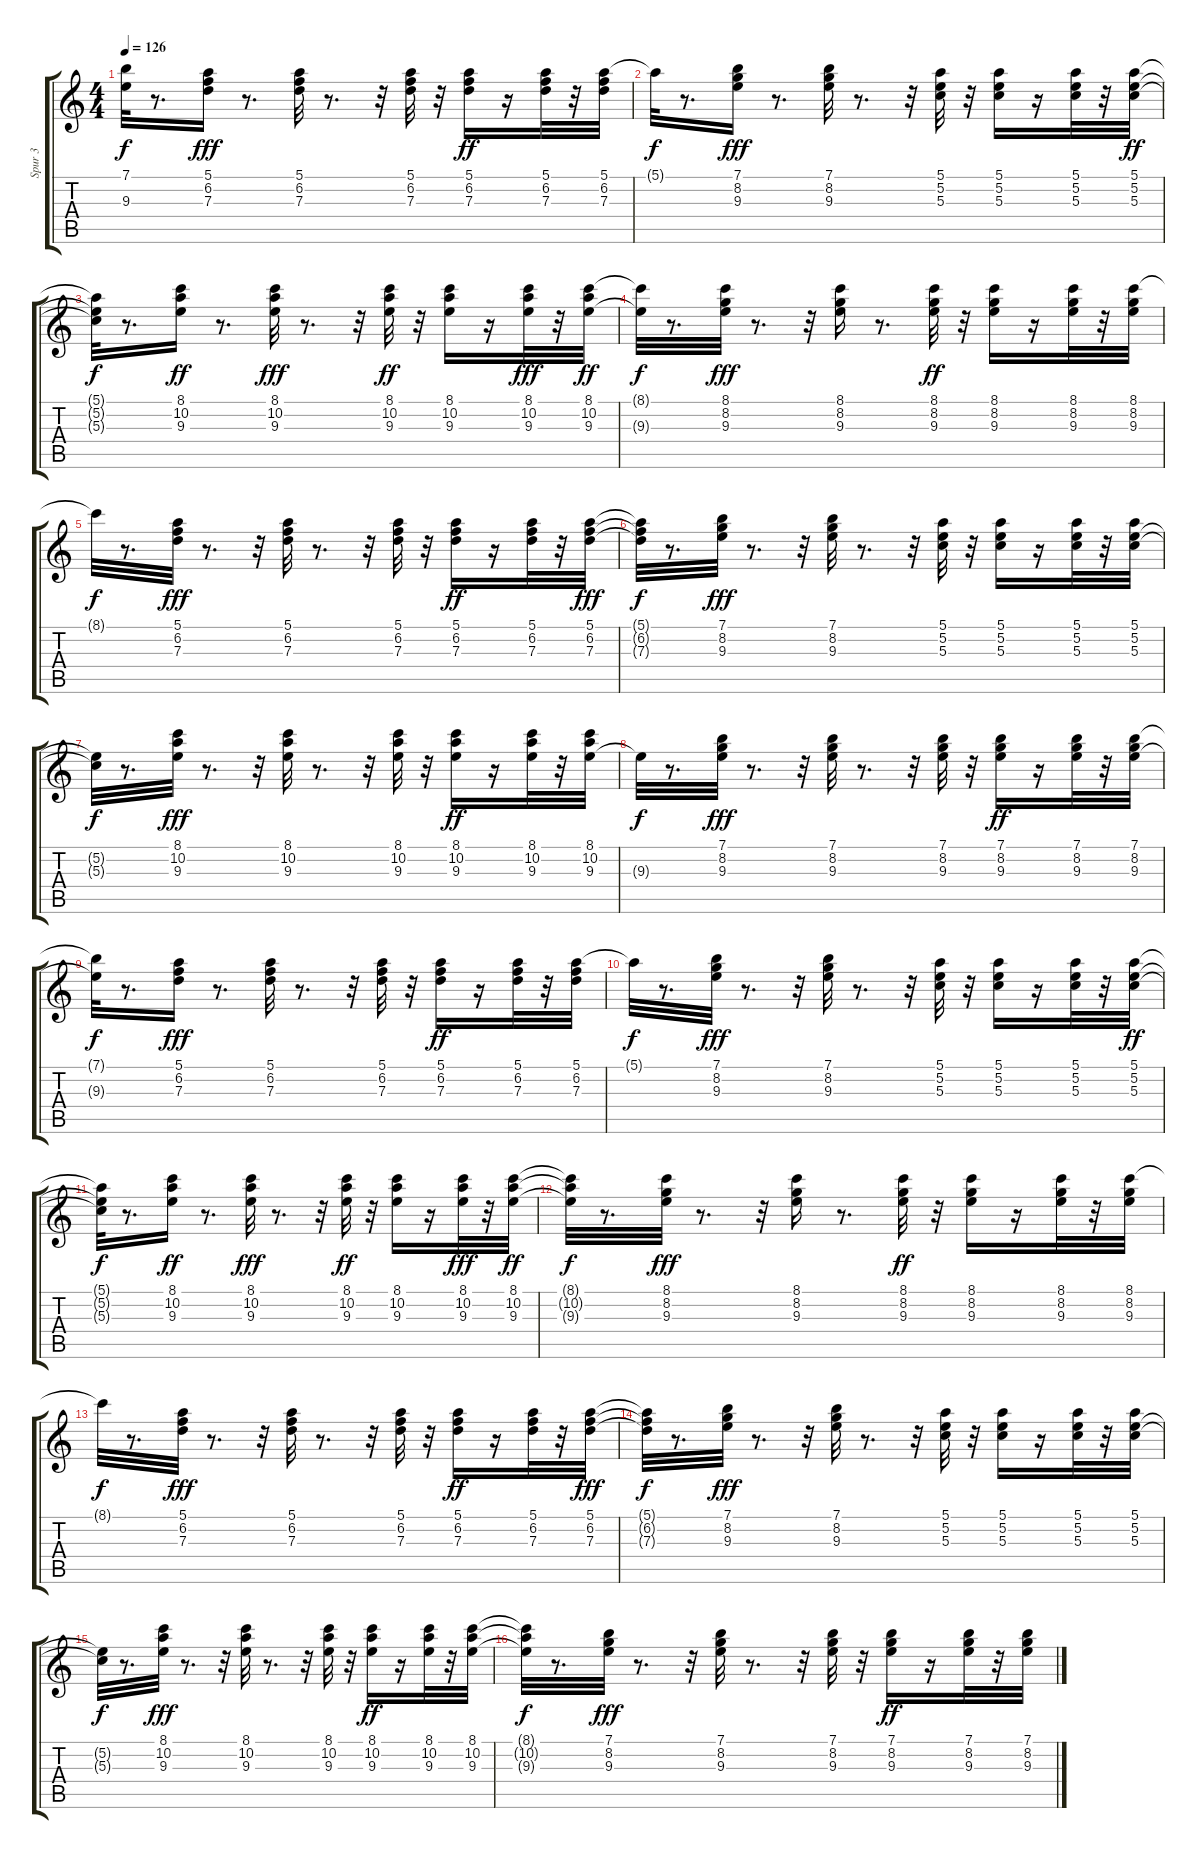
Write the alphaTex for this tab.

\track ("Spur 3" "Spur 3") {instrument electricguitarmuted}
\staff {score tabs}
\tuning (E4 B3 G3 D3 A2 E2) {hide}
\ts (4 4)
\tempo 126
\clef g2
\ks c
(7.1{t} 9.3{t}).32{dy f} r.8{d} (5.1 6.2 7.3).16{dy fff} r.8{d} (5.1 6.2 7.3).32 r.8{d} r.32 (5.1 6.2 7.3).32 r.32 (5.1 6.2 7.3).16{dy ff} r.16 (5.1 6.2 7.3).32 r.32 (5.1 6.2 7.3).32 |
5.1{t}.32{dy f} r.8{d} (7.1 8.2 9.3).16{dy fff} r.8{d} (7.1 8.2 9.3).32 r.8{d} r.32 (5.1 5.2 5.3).32 r.32 (5.1 5.2 5.3).16 r.16 (5.1 5.2 5.3).32 r.32 (5.1 5.2 5.3).32{dy ff} |
(5.1{t} 5.2{t} 5.3{t}).32{dy f} r.8{d} (8.1 10.2 9.3).16{dy ff} r.8{d} (8.1 10.2 9.3).32{dy fff} r.8{d} r.32 (8.1 10.2 9.3).32{dy ff} r.32 (8.1 10.2 9.3).16 r.16 (8.1 10.2 9.3).32{dy fff} r.32 (8.1 10.2 9.3).32{dy ff} |
(8.1{t} 9.3{t}).32{dy f} r.8{d} (8.1 8.2 9.3).32{dy fff} r.8{d} r.32 (8.1 8.2 9.3).16 r.8{d} (8.1 8.2 9.3).32{dy ff} r.32 (8.1 8.2 9.3).16 r.16 (8.1 8.2 9.3).32 r.32 (8.1 8.2 9.3).32 |
8.1{t}.32{dy f} r.8{d} (5.1 6.2 7.3).32{dy fff} r.8{d} r.32 (5.1 6.2 7.3).32 r.8{d} r.32 (5.1 6.2 7.3).32 r.32 (5.1 6.2 7.3).16{dy ff} r.16 (5.1 6.2 7.3).32 r.32 (5.1 6.2 7.3).32{dy fff} |
(5.1{t} 6.2{t} 7.3{t}).32{dy f} r.8{d} (7.1 8.2 9.3).32{dy fff} r.8{d} r.32 (7.1 8.2 9.3).32 r.8{d} r.32 (5.1 5.2 5.3).32 r.32 (5.1 5.2 5.3).16 r.16 (5.1 5.2 5.3).32 r.32 (5.1 5.2 5.3).32 |
(5.2{t} 5.3{t}).32{dy f} r.8{d} (8.1 10.2 9.3).32{dy fff} r.8{d} r.32 (8.1 10.2 9.3).32 r.8{d} r.32 (8.1 10.2 9.3).32 r.32 (8.1 10.2 9.3).16{dy ff} r.16 (8.1 10.2 9.3).32 r.32 (8.1 10.2 9.3).32 |
9.3{t}.32{dy f} r.8{d} (7.1 8.2 9.3).32{dy fff} r.8{d} r.32 (7.1 8.2 9.3).32 r.8{d} r.32 (7.1 8.2 9.3).32 r.32 (7.1 8.2 9.3).16{dy ff} r.16 (7.1 8.2 9.3).32 r.32 (7.1 8.2 9.3).32 |
(7.1{t} 9.3{t}).32{dy f} r.8{d} (5.1 6.2 7.3).16{dy fff} r.8{d} (5.1 6.2 7.3).32 r.8{d} r.32 (5.1 6.2 7.3).32 r.32 (5.1 6.2 7.3).16{dy ff} r.16 (5.1 6.2 7.3).32 r.32 (5.1 6.2 7.3).32 |
5.1{t}.32{dy f} r.8{d} (7.1 8.2 9.3).32{dy fff} r.8{d} r.32 (7.1 8.2 9.3).32 r.8{d} r.32 (5.1 5.2 5.3).32 r.32 (5.1 5.2 5.3).16 r.16 (5.1 5.2 5.3).32 r.32 (5.1 5.2 5.3).32{dy ff} |
(5.1{t} 5.2{t} 5.3{t}).32{dy f} r.8{d} (8.1 10.2 9.3).16{dy ff} r.8{d} (8.1 10.2 9.3).32{dy fff} r.8{d} r.32 (8.1 10.2 9.3).32{dy ff} r.32 (8.1 10.2 9.3).16 r.16 (8.1 10.2 9.3).32{dy fff} r.32 (8.1 10.2 9.3).32{dy ff} |
(8.1{t} 10.2{t} 9.3{t}).32{dy f} r.8{d} (8.1 8.2 9.3).32{dy fff} r.8{d} r.32 (8.1 8.2 9.3).16 r.8{d} (8.1 8.2 9.3).32{dy ff} r.32 (8.1 8.2 9.3).16 r.16 (8.1 8.2 9.3).32 r.32 (8.1 8.2 9.3).32 |
8.1{t}.32{dy f} r.8{d} (5.1 6.2 7.3).32{dy fff} r.8{d} r.32 (5.1 6.2 7.3).32 r.8{d} r.32 (5.1 6.2 7.3).32 r.32 (5.1 6.2 7.3).16{dy ff} r.16 (5.1 6.2 7.3).32 r.32 (5.1 6.2 7.3).32{dy fff} |
(5.1{t} 6.2{t} 7.3{t}).32{dy f} r.8{d} (7.1 8.2 9.3).32{dy fff} r.8{d} r.32 (7.1 8.2 9.3).32 r.8{d} r.32 (5.1 5.2 5.3).32 r.32 (5.1 5.2 5.3).16 r.16 (5.1 5.2 5.3).32 r.32 (5.1 5.2 5.3).32 |
(5.2{t} 5.3{t}).32{dy f} r.8{d} (8.1 10.2 9.3).32{dy fff} r.8{d} r.32 (8.1 10.2 9.3).32 r.8{d} r.32 (8.1 10.2 9.3).32 r.32 (8.1 10.2 9.3).16{dy ff} r.16 (8.1 10.2 9.3).32 r.32 (8.1 10.2 9.3).32 |
(8.1{t} 10.2{t} 9.3{t}).32{dy f} r.8{d} (7.1 8.2 9.3).32{dy fff} r.8{d} r.32 (7.1 8.2 9.3).32 r.8{d} r.32 (7.1 8.2 9.3).32 r.32 (7.1 8.2 9.3).16{dy ff} r.16 (7.1 8.2 9.3).32 r.32 (7.1 8.2 9.3).32
